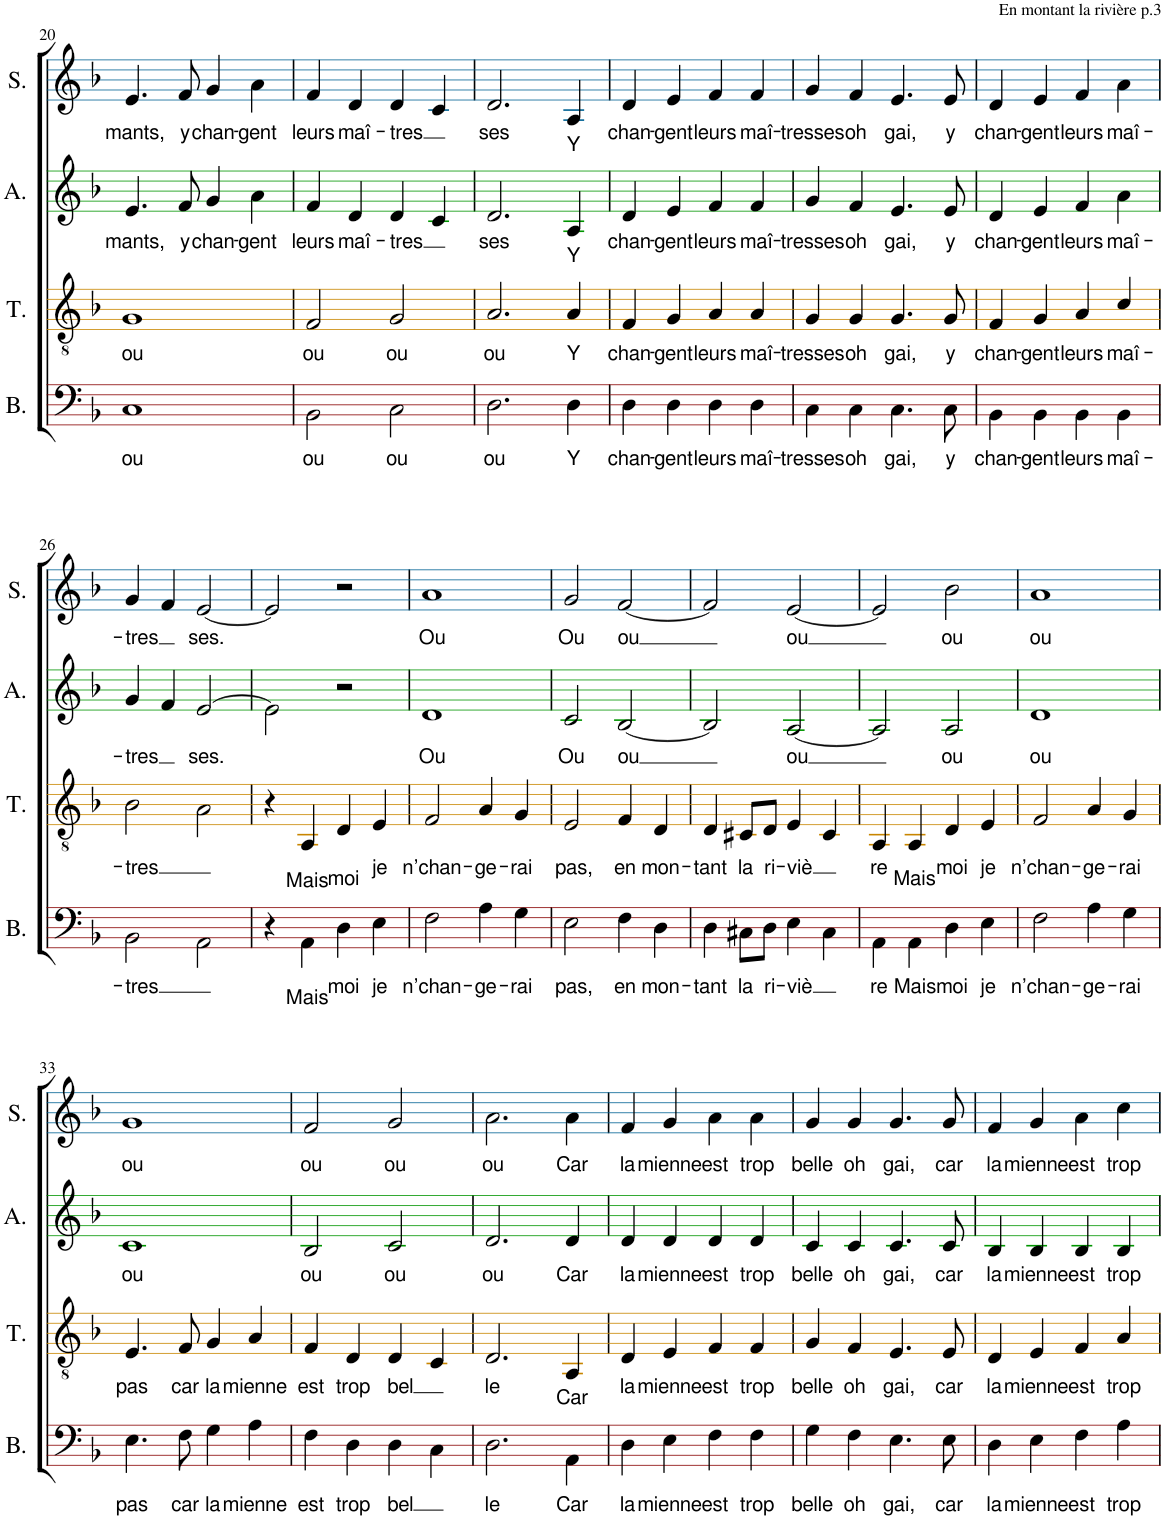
**kern	**text	**kern	**text	**kern	**text	**kern	**text
*part4	*part4	*part3	*part3	*part2	*part2	*part1	*part1
*staff4	*staff4	*staff3	*staff3	*staff2	*staff2	*staff1	*staff1
*I"Basse	*	*I"Ténor	*	*I"Alto	*	*I"Soprano	*
*I'B.	*	*I'T.	*	*I'A.	*	*I'S.	*
!!LO:PB:g=z
*clefF4	*	*clefGv2	*	*clefG2	*	*clefG2	*
*k[b-]	*	*k[b-]	*	*k[b-]	*	*k[b-]	*
*M4/4	*	*M4/4	*	*M4/4	*	*M4/4	*
=20	=20	=20	=20	=20	=20	=20	=20
!	!LO:LY:b	!	!LO:LY:b	!	!LO:LY:b	!	!LO:LY:b
1C	ou	1G	ou	4.e/	mants,	4.e/	mants,
!	!	!	!	!	!LO:LY:b	!	!LO:LY:b
.	.	.	.	8f/	y	8f/	y
!	!	!	!	!	!LO:LY:b	!	!LO:LY:b
.	.	.	.	4g/	chan-	4g/	chan-
!	!	!	!	!	!LO:LY:b	!	!LO:LY:b
.	.	.	.	4a\	-gent	4a\	-gent
=21	=21	=21	=21	=21	=21	=21	=21
!	!LO:LY:b	!	!LO:LY:b	!	!LO:LY:b	!	!LO:LY:b
2BB-\	ou	2F/	ou	4f/	leurs	4f/	leurs
!	!	!	!	!	!LO:LY:b	!	!LO:LY:b
.	.	.	.	4d/	maî-	4d/	maî-
!	!LO:LY:b	!	!LO:LY:b	!	!LO:LY:b	!	!LO:LY:b
2C\	ou	2G/	ou	4d/	-tres	4d/	-tres
.	.	.	.	4c/	.	4c/	.
=22	=22	=22	=22	=22	=22	=22	=22
!	!LO:LY:b	!	!LO:LY:b	!	!LO:LY:b	!	!LO:LY:b
2.D\	ou	2.A/	ou	2.d/	ses	2.d/	ses
!	!LO:LY:b	!	!LO:LY:b	!	!LO:LY:b	!	!LO:LY:b
4D\	Y	4A/	Y	4A/	Y	4A/	Y
=23	=23	=23	=23	=23	=23	=23	=23
!	!LO:LY:b	!	!LO:LY:b	!	!LO:LY:b	!	!LO:LY:b
4D\	chan-	4F/	chan-	4d/	chan-	4d/	chan-
!	!LO:LY:b	!	!LO:LY:b	!	!LO:LY:b	!	!LO:LY:b
4D\	-gent	4G/	-gent	4e/	-gent	4e/	-gent
!	!LO:LY:b	!	!LO:LY:b	!	!LO:LY:b	!	!LO:LY:b
4D\	leurs	4A/	leurs	4f/	leurs	4f/	leurs
!	!LO:LY:b	!	!LO:LY:b	!	!LO:LY:b	!	!LO:LY:b
4D\	maî-	4A/	maî-	4f/	maî-	4f/	maî-
=24	=24	=24	=24	=24	=24	=24	=24
!	!LO:LY:b	!	!LO:LY:b	!	!LO:LY:b	!	!LO:LY:b
4C\	-tresses	4G/	-tresses	4g/	-tresses	4g/	-tresses
!	!LO:LY:b	!	!LO:LY:b	!	!LO:LY:b	!	!LO:LY:b
4C\	oh	4G/	oh	4f/	oh	4f/	oh
!	!LO:LY:b	!	!LO:LY:b	!	!LO:LY:b	!	!LO:LY:b
4.C\	gai,	4.G/	gai,	4.e/	gai,	4.e/	gai,
!	!LO:LY:b	!	!LO:LY:b	!	!LO:LY:b	!	!LO:LY:b
8C\	y	8G/	y	8e/	y	8e/	y
=25	=25	=25	=25	=25	=25	=25	=25
!	!LO:LY:b	!	!LO:LY:b	!	!LO:LY:b	!	!LO:LY:b
4BB-\	chan-	4F/	chan-	4d/	chan-	4d/	chan-
!	!LO:LY:b	!	!LO:LY:b	!	!LO:LY:b	!	!LO:LY:b
4BB-\	-gent	4G/	-gent	4e/	-gent	4e/	-gent
!	!LO:LY:b	!	!LO:LY:b	!	!LO:LY:b	!	!LO:LY:b
4BB-\	leurs	4A/	leurs	4f/	leurs	4f/	leurs
!	!LO:LY:b	!	!LO:LY:b	!	!LO:LY:b	!	!LO:LY:b
4BB-\	maî-	4c/	maî-	4a\	maî-	4a\	maî-
!!LO:LB:g=z
=26	=26	=26	=26	=26	=26	=26	=26
!	!LO:LY:b	!	!LO:LY:b	!	!LO:LY:b	!	!LO:LY:b
2BB-\	-tres	2B-\	-tres	4g/	-tres	4g/	-tres
.	.	.	.	4f/	.	4f/	.
!	!	!	!	!	!LO:LY:b	!	!LO:LY:b
2AA\	.	2A\	.	[2e/	ses.	[2e/	ses.
=27	=27	=27	=27	=27	=27	=27	=27
4r	.	4r	.	2e\]	.	2e/]	.
!	!LO:LY:b	!	!LO:LY:b	!	!	!	!
4AA\	Mais	4AA/	Mais	.	.	.	.
!	!LO:LY:b	!	!LO:LY:b	!	!	!	!
4D\	moi	4D/	moi	2r	.	2r	.
!	!LO:LY:b	!	!LO:LY:b	!	!	!	!
4E\	je	4E/	je	.	.	.	.
=28	=28	=28	=28	=28	=28	=28	=28
!	!LO:LY:b	!	!LO:LY:b	!	!LO:LY:b	!	!LO:LY:b
2F\	n’chan-	2F/	n’chan-	1d	Ou	1a	Ou
!	!LO:LY:b	!	!LO:LY:b	!	!	!	!
4A\	-ge-	4A/	-ge-	.	.	.	.
!	!LO:LY:b	!	!LO:LY:b	!	!	!	!
4G\	-rai	4G/	-rai	.	.	.	.
=29	=29	=29	=29	=29	=29	=29	=29
!	!LO:LY:b	!	!LO:LY:b	!	!LO:LY:b	!	!LO:LY:b
2E\	pas,	2E/	pas,	2c/	Ou	2g/	Ou
!	!LO:LY:b	!	!LO:LY:b	!	!LO:LY:b	!	!LO:LY:b
4F\	en	4F/	en	[2B-/	ou	[2f/	ou
!	!LO:LY:b	!	!LO:LY:b	!	!	!	!
4D\	mon-	4D/	mon-	.	.	.	.
=30	=30	=30	=30	=30	=30	=30	=30
!	!LO:LY:b	!	!LO:LY:b	!	!	!	!
4D\	-tant	4D/	-tant	2B-/]	.	2f/]	.
!	!LO:LY:b	!	!LO:LY:b	!	!	!	!
8C#X\L	la	8C#X/L	la	.	.	.	.
!	!LO:LY:b	!	!LO:LY:b	!	!	!	!
8D\J	ri-	8D/J	ri-	.	.	.	.
!	!LO:LY:b	!	!LO:LY:b	!	!LO:LY:b	!	!LO:LY:b
4E\	-viè	4E/	-viè	[2A/	ou	[2e/	ou
4C#\	.	4C#/	.	.	.	.	.
=31	=31	=31	=31	=31	=31	=31	=31
!	!LO:LY:b	!	!LO:LY:b	!	!	!	!
4AA\	re	4AA/	re	2A/]	.	2e/]	.
!	!LO:LY:b	!	!LO:LY:b	!	!	!	!
4AA\	Mais	4AA/	Mais	.	.	.	.
!	!LO:LY:b	!	!LO:LY:b	!	!LO:LY:b	!	!LO:LY:b
4D\	moi	4D/	moi	2A/	ou	2b-\	ou
!	!LO:LY:b	!	!LO:LY:b	!	!	!	!
4E\	je	4E/	je	.	.	.	.
=32	=32	=32	=32	=32	=32	=32	=32
!	!LO:LY:b	!	!LO:LY:b	!	!LO:LY:b	!	!LO:LY:b
2F\	n’chan-	2F/	n’chan-	1d	ou	1a	ou
!	!LO:LY:b	!	!LO:LY:b	!	!	!	!
4A\	-ge-	4A/	-ge-	.	.	.	.
!	!LO:LY:b	!	!LO:LY:b	!	!	!	!
4G\	-rai	4G/	-rai	.	.	.	.
!!LO:LB:g=z
=33	=33	=33	=33	=33	=33	=33	=33
!	!LO:LY:b	!	!LO:LY:b	!	!LO:LY:b	!	!LO:LY:b
4.E\	pas	4.E/	pas	1c	ou	1g	ou
!	!LO:LY:b	!	!LO:LY:b	!	!	!	!
8F\	car	8F/	car	.	.	.	.
!	!LO:LY:b	!	!LO:LY:b	!	!	!	!
4G\	la	4G/	la	.	.	.	.
!	!LO:LY:b	!	!LO:LY:b	!	!	!	!
4A\	mienne	4A/	mienne	.	.	.	.
=34	=34	=34	=34	=34	=34	=34	=34
!	!LO:LY:b	!	!LO:LY:b	!	!LO:LY:b	!	!LO:LY:b
4F\	est	4F/	est	2B-/	ou	2f/	ou
!	!LO:LY:b	!	!LO:LY:b	!	!	!	!
4D\	trop	4D/	trop	.	.	.	.
!	!LO:LY:b	!	!LO:LY:b	!	!LO:LY:b	!	!LO:LY:b
4D\	bel	4D/	bel	2c/	ou	2g/	ou
4C\	.	4C/	.	.	.	.	.
=35	=35	=35	=35	=35	=35	=35	=35
!	!LO:LY:b	!	!LO:LY:b	!	!LO:LY:b	!	!LO:LY:b
2.D\	le	2.D/	le	2.d/	ou	2.a\	ou
!	!LO:LY:b	!	!LO:LY:b	!	!LO:LY:b	!	!LO:LY:b
4AA\	Car	4AA/	Car	4d/	Car	4a\	Car
=36	=36	=36	=36	=36	=36	=36	=36
!	!LO:LY:b	!	!LO:LY:b	!	!LO:LY:b	!	!LO:LY:b
4D\	la	4D/	la	4d/	la	4f/	la
!	!LO:LY:b	!	!LO:LY:b	!	!LO:LY:b	!	!LO:LY:b
4E\	mienne	4E/	mienne	4d/	mienne	4g/	mienne
!	!LO:LY:b	!	!LO:LY:b	!	!LO:LY:b	!	!LO:LY:b
4F\	est	4F/	est	4d/	est	4a\	est
!	!LO:LY:b	!	!LO:LY:b	!	!LO:LY:b	!	!LO:LY:b
4F\	trop	4F/	trop	4d/	trop	4a\	trop
=37	=37	=37	=37	=37	=37	=37	=37
!	!LO:LY:b	!	!LO:LY:b	!	!LO:LY:b	!	!LO:LY:b
4G\	belle	4G/	belle	4c/	belle	4g/	belle
!	!LO:LY:b	!	!LO:LY:b	!	!LO:LY:b	!	!LO:LY:b
4F\	oh	4F/	oh	4c/	oh	4g/	oh
!	!LO:LY:b	!	!LO:LY:b	!	!LO:LY:b	!	!LO:LY:b
4.E\	gai,	4.E/	gai,	4.c/	gai,	4.g/	gai,
!	!LO:LY:b	!	!LO:LY:b	!	!LO:LY:b	!	!LO:LY:b
8E\	car	8E/	car	8c/	car	8g/	car
=38	=38	=38	=38	=38	=38	=38	=38
!	!LO:LY:b	!	!LO:LY:b	!	!LO:LY:b	!	!LO:LY:b
4D\	la	4D/	la	4B-/	la	4f/	la
!	!LO:LY:b	!	!LO:LY:b	!	!LO:LY:b	!	!LO:LY:b
4E\	mienne	4E/	mienne	4B-/	mienne	4g/	mienne
!	!LO:LY:b	!	!LO:LY:b	!	!LO:LY:b	!	!LO:LY:b
4F\	est	4F/	est	4B-/	est	4a\	est
!	!LO:LY:b	!	!LO:LY:b	!	!LO:LY:b	!	!LO:LY:b
4A\	trop	4A/	trop	4B-/	trop	4cc\	trop
=	=	=	=	=	=	=	=
*-	*-	*-	*-	*-	*-	*-	*-
